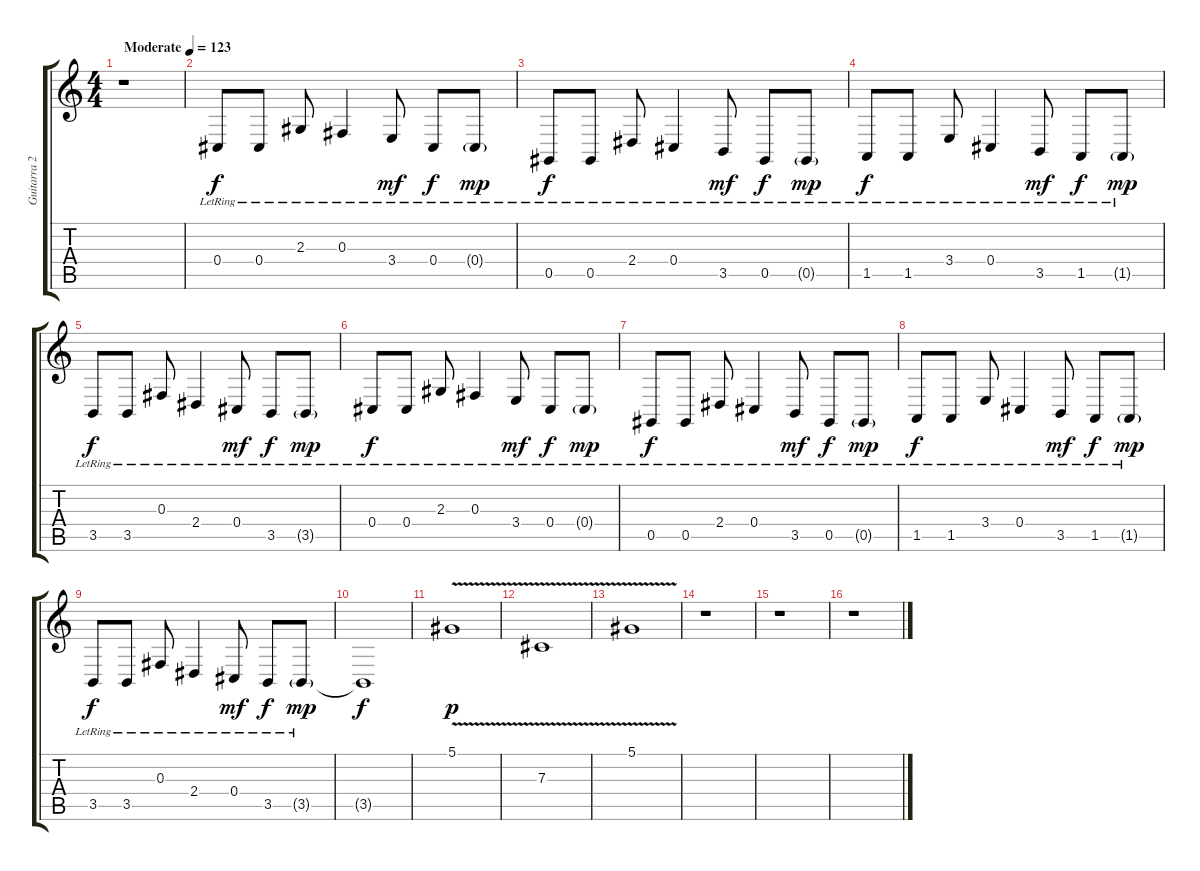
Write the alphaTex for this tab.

\track ("Guitarra 2" "Guitarra 2") {instrument fx4atmosphere}
\staff {score tabs}
\tuning (Eb4 Bb3 Gb3 Db3 Ab2 Eb2) {hide}
\ts (4 4)
\tempo (123 "Moderate")
\clef g2
\ks c
r.1{dy f instrument fx4atmosphere} |
0.4{lr}.8 0.4{lr}.8 2.3{lr}.8 0.3{lr}.4 3.4{lr}.8{dy mf} 0.4{lr}.8{dy f} 0.4{g lr}.8{dy mp} |
0.5{lr}.8{dy f} 0.5{lr}.8 2.4{lr}.8 0.4{lr}.4 3.5{lr}.8{dy mf} 0.5{lr}.8{dy f} 0.5{g lr}.8{dy mp} |
1.5{lr}.8{dy f} 1.5{lr}.8 3.4{lr}.8 0.4{lr}.4 3.5{lr}.8{dy mf} 1.5{lr}.8{dy f} 1.5{g lr}.8{dy mp} |
3.5{lr}.8{dy f} 3.5{lr}.8 0.3{lr}.8 2.4{lr}.4 0.4{lr}.8{dy mf} 3.5{lr}.8{dy f} 3.5{g lr}.8{dy mp} |
0.4{lr}.8{dy f} 0.4{lr}.8 2.3{lr}.8 0.3{lr}.4 3.4{lr}.8{dy mf} 0.4{lr}.8{dy f} 0.4{g lr}.8{dy mp} |
0.5{lr}.8{dy f} 0.5{lr}.8 2.4{lr}.8 0.4{lr}.4 3.5{lr}.8{dy mf} 0.5{lr}.8{dy f} 0.5{g lr}.8{dy mp} |
1.5{lr}.8{dy f} 1.5{lr}.8 3.4{lr}.8 0.4{lr}.4 3.5{lr}.8{dy mf} 1.5{lr}.8{dy f} 1.5{g lr}.8{dy mp} |
3.5{lr}.8{dy f} 3.5{lr}.8 0.3{lr}.8 2.4{lr}.4 0.4{lr}.8{dy mf} 3.5{lr}.8{dy f} 3.5{g lr}.8{dy mp} |
3.5{t}.1{dy f} |
5.1{v}.1{dy p} |
7.3{v}.1 |
5.1{v}.1 |
r.1 |
r.1 |
r.1
